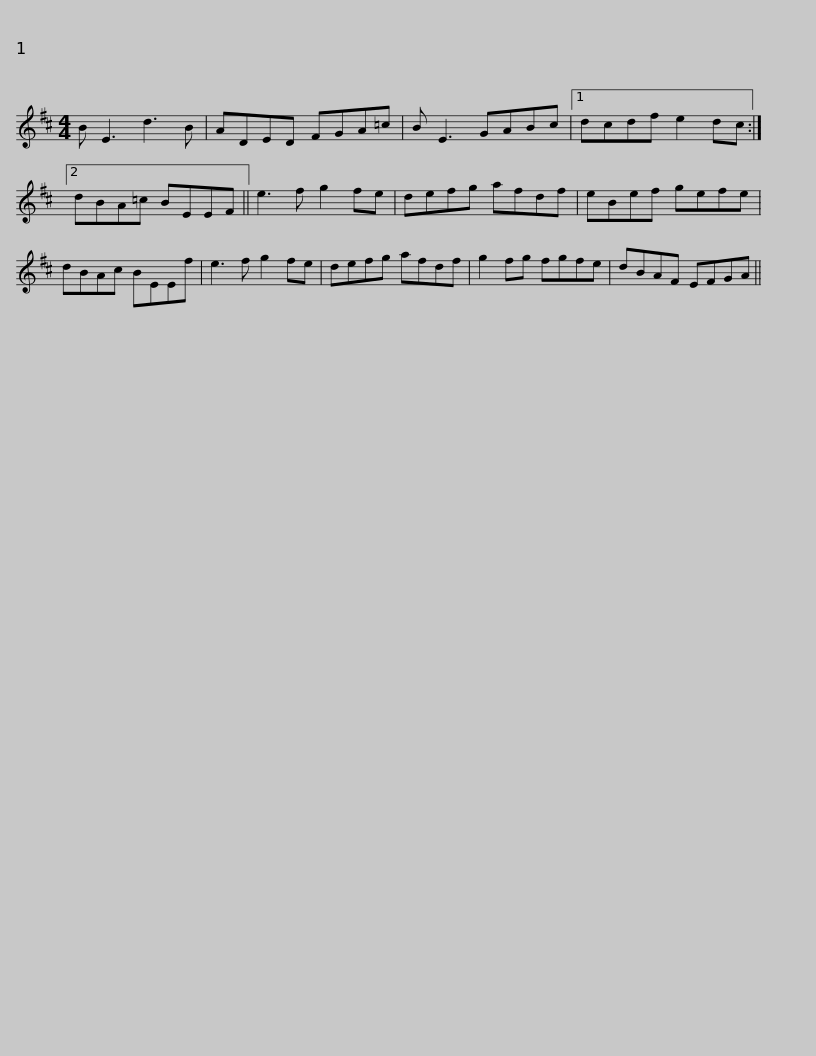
X:1
L:1/8
M:4/4
I:linebreak $
K:D
V:1 treble
V:1
 B E3 d3 B | ADED FGA=c | B E3 GABc |1 dcdf e2 dc :|2 dBA=c BEEF || %5
 e3 f g2 fe |$ defg afdf | eBef gefe | dBAc BEEf | e3 f g2 fe | %10
 defg afdf | g2 fg fgfe |$ dBAF EFGA || %13
